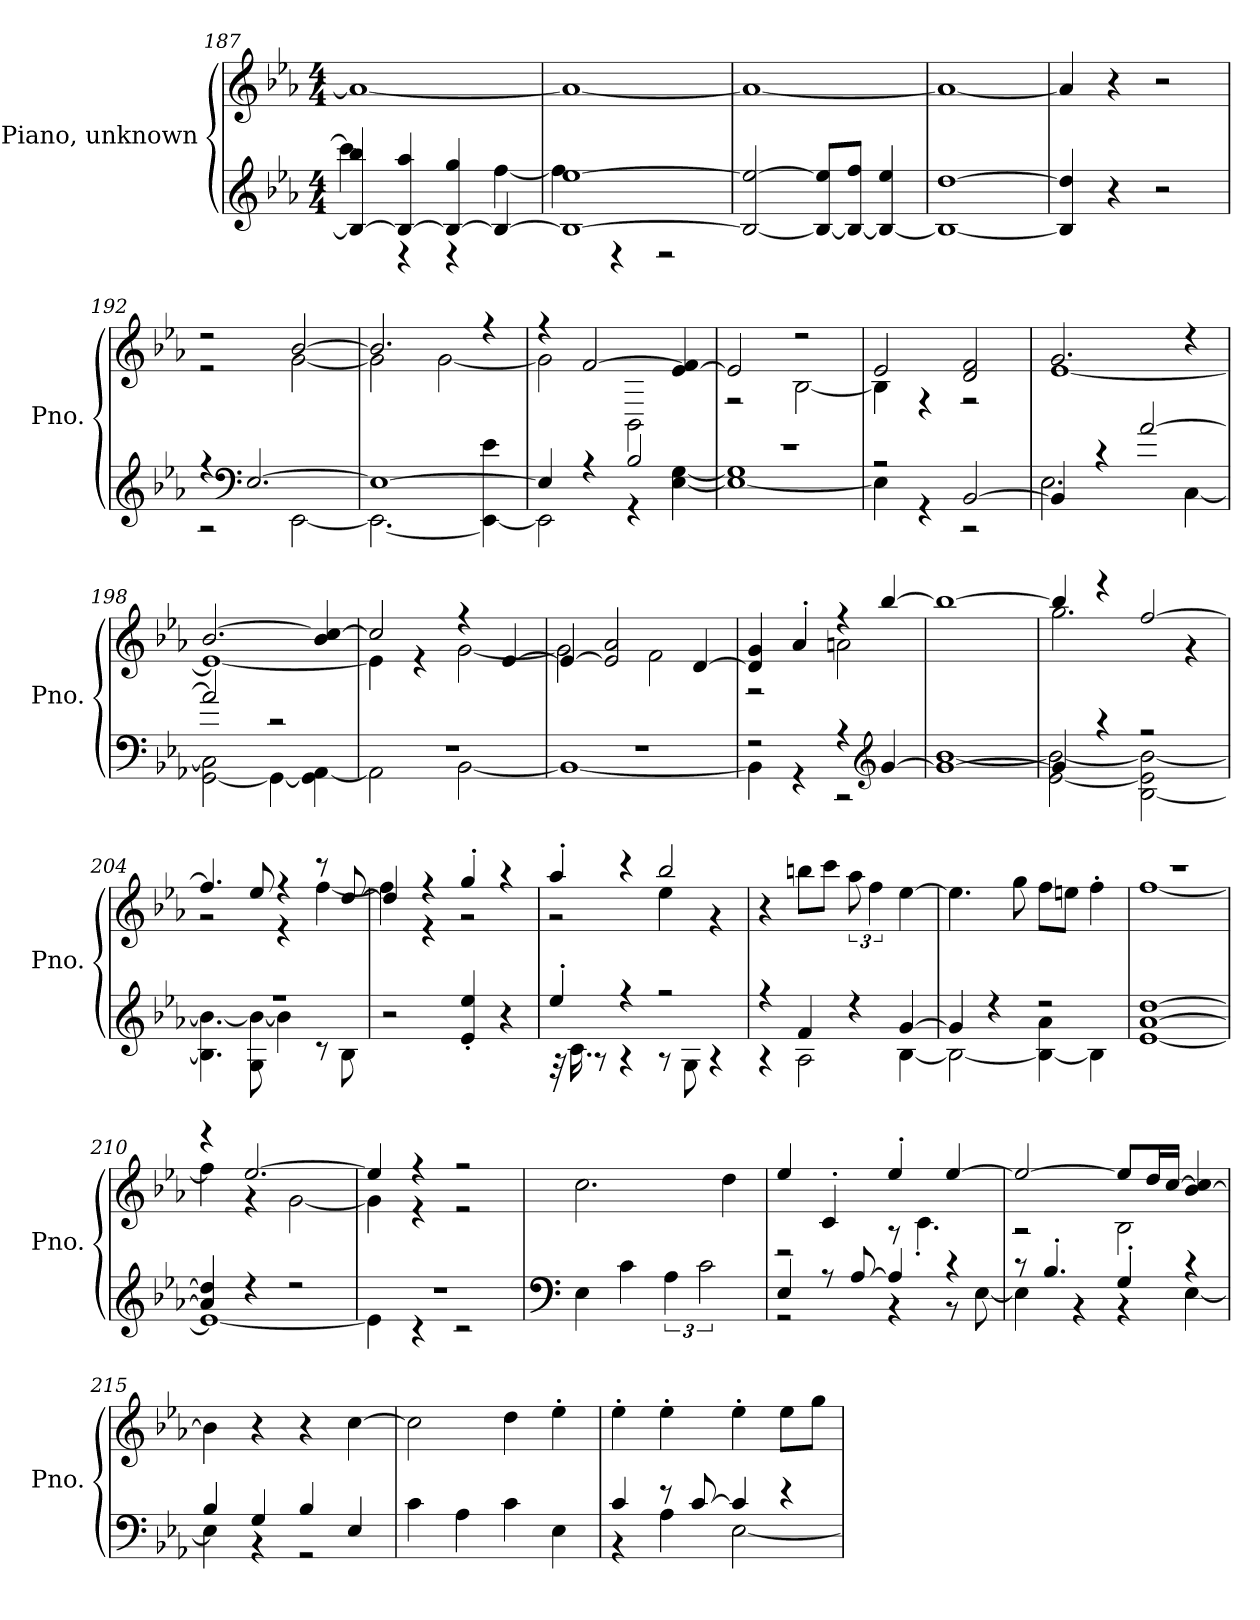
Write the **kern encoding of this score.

**kern	**kern
*part1	*part1
*staff2	*staff1
*I"Piano, unknown	*
*I'Pno.	*
*clefG2	*clefG2
*k[b-e-a-]	*k[b-e-a-]
*M4/4	*M4/4
=187	=187
*^	*
4B-/_ 4bb-/	4ccc\]	1a-_
4B-/_ 4aa-/	4r	.
4B-/_ 4gg/	4r	.
4B-/_	[4ff\	.
=188	=188	=188
1B-_ [1ee-	4ff\]	1a-_
.	4r	.
.	2r	.
*v	*v	*
=189	=189
2B-/_ 2ee-/_	1a-_
8B-/_ 8ee-/]L	.
8B-/_ 8ff/J	.
4B-/_ 4ee-/	.
=190	=190
1B-_ [1dd	1a-_
=191	=191
4B-/] 4dd/]	4a-/]
4r	4r
2r	2r
=192	=192
*^	*^
4r	2r	2r	2r
*clefF4	*	*	*
[2.E-/	.	.	.
.	[2EE-\	[2b-/	[2g\
=193	=193	=193	=193
1E-_	2.EE-\_	2.b-/]	2g\]
.	.	.	[2g\
.	4EE-\_ 4e-\	4r	.
!!LO:PB:g=z	!!
=194	=194	=194	=194
4E-/]	2EE-\]	4r	2g\]
4r	.	[2f/	.
2B-/	4r	.	2BB-\
.	[4E-\ [4G\	[4e-/ 4f/]	.
=195	=195	=195	=195
1r	1E-_ 1G]	2e-/]	2r
.	.	2r	[2B-\
=196	=196	=196	=196
2r	4E-\]	2e-/	4B-\]
.	4r	.	4r
[2BB-/	2r	2d/ 2f/	2r
=197	=197	=197	=197
4BB-/]	2.E-\	2.g/	[1e-
4r	.	.	.
[2a-/	.	.	.
.	[4C\	4r	.
=198	=198	=198	=198
2a-/]	[2GG\ 2C\]	[2.b-/	1e-_
2r	4GG\_	.	.
.	4GG\] [4AA-\	4b-/] [4cc/	.
=199	=199	=199	=199
1r	2AA-\]	2cc/]	4e-\]
.	.	.	4r
.	[2BB-\	4r	[2g\
.	.	[4e-/	.
=200	=200	=200	=200
1r	1BB-_	4e-/_	2g\]
.	.	2e-/] 2a-/	.
.	.	.	2f\
.	.	[4d/	.
=201	=201	=201	=201
2r	4BB-\]	4d/] 4g/	2r
.	4r	4a-'/	.
4r	2r	4r	2an\
*clefG2	*	*	*
[4g/	.	[4bb-/	.
*	*	*v	*v
!!LO:LB:g=z
=202	=202	=202
1g_	[1b-	1bb-_
=203	=203	=203
*	*	*^
4g/]	[2e-\ 2b-\_	4bb-/]	2.gg\
4r	.	4r	.
2r	[2B-\ 2e-\] 2b-\_	[2ff/	.
.	.	.	4r
=204	=204	=204	=204
1r	4.B-\] 4.b-\_	4.ff/]	2r
.	8G\ 8b-\_	8ee-/	.
.	4b-\]	4r	4r
.	8r	8r	[4ff\
.	8B-\	[8dd/	.
*v	*v	*	*
=205	=205	=205
2r	4dd/]	4ff\]
.	4r	4r
4e-/' 4ee-/'	4gg'/	2r
4r	4r	.
=206	=206	=206
*^	*	*
4ee-'/	32r	4aa-'/	2r
.	16.c\	.	.
.	8r	.	.
4r	4r	4r	.
2r	8r	2bb-/	4ee-\
.	8G\	.	.
.	4r	.	4r
*	*	*v	*v
=207	=207	=207
4r	4r	4r
4f/	2A-\	8bbn\L
.	.	8ccc\J
4r	.	12aa-\
.	.	6ff\
[4g/	[4B-\	[4ee-\
!!LO:LB:g=z
=208	=208	=208
4g/]	2B-\_	4.ee-\]
4r	.	.
.	.	8gg\
2r	4B-\_ 4a-\	8ff\L
.	.	8een\J
.	4B-\]	4ff'\
=209	=209	=209
*	*	*^
[1a- [1dd	[1e-	1r	[1ff
=210	=210	=210	=210
4a-/] 4dd/]	1e-_	4r	4ff\]
4r	.	[2.ee-/	4r
2r	.	.	[2g\
=211	=211	=211	=211
1r	4e-\]	4ee-/]	4g\]
.	4r	4r	4r
.	2r	2r	2r
*v	*v	*	*
*	*v	*v
=212	=212
*clefF4	*
4E-\	2.cc\
4c\	.
6A-\	.
3c\	.
.	4dd\
=213	=213
*^	*^
4E-/	2r	4ee-/	2r
8r	.	4c'/	.
[8A-/	.	.	.
4A-/]	4r	4ee-'/	8r
.	.	.	4.c'\
4r	8r	[4ee-/	.
.	[8E-\	.	.
=214	=214	=214	=214
8r	4E-\]	2ee-/_	2r
4.B-'/	.	.	.
.	4r	.	.
4G'/	4r	8ee-/L]	2B-\
.	.	16dd/L	.
.	.	[16cc/JJ	.
4r	[4E-\	[4b-/ 4cc/]	.
*	*	*v	*v
!!LO:LB:g=z
=215	=215	=215
4B-/	4E-\]	4b-\]
4G/	4r	4r
4B-/	2r	4r
4E-/	.	[4cc\
*v	*v	*
=216	=216
4c\	2cc\]
4A-\	.
4c\	4dd\
4E-\	4ee-'\
=217	=217
*^	*
4c/	4r	4ee-'\
8r	4A-\	4ee-'\
[8c/	.	.
4c/]	[2E-\	4ee-'\
4r	.	8ee-\L
.	.	8gg\J
*v	*v	*
=	=
*-	*-
